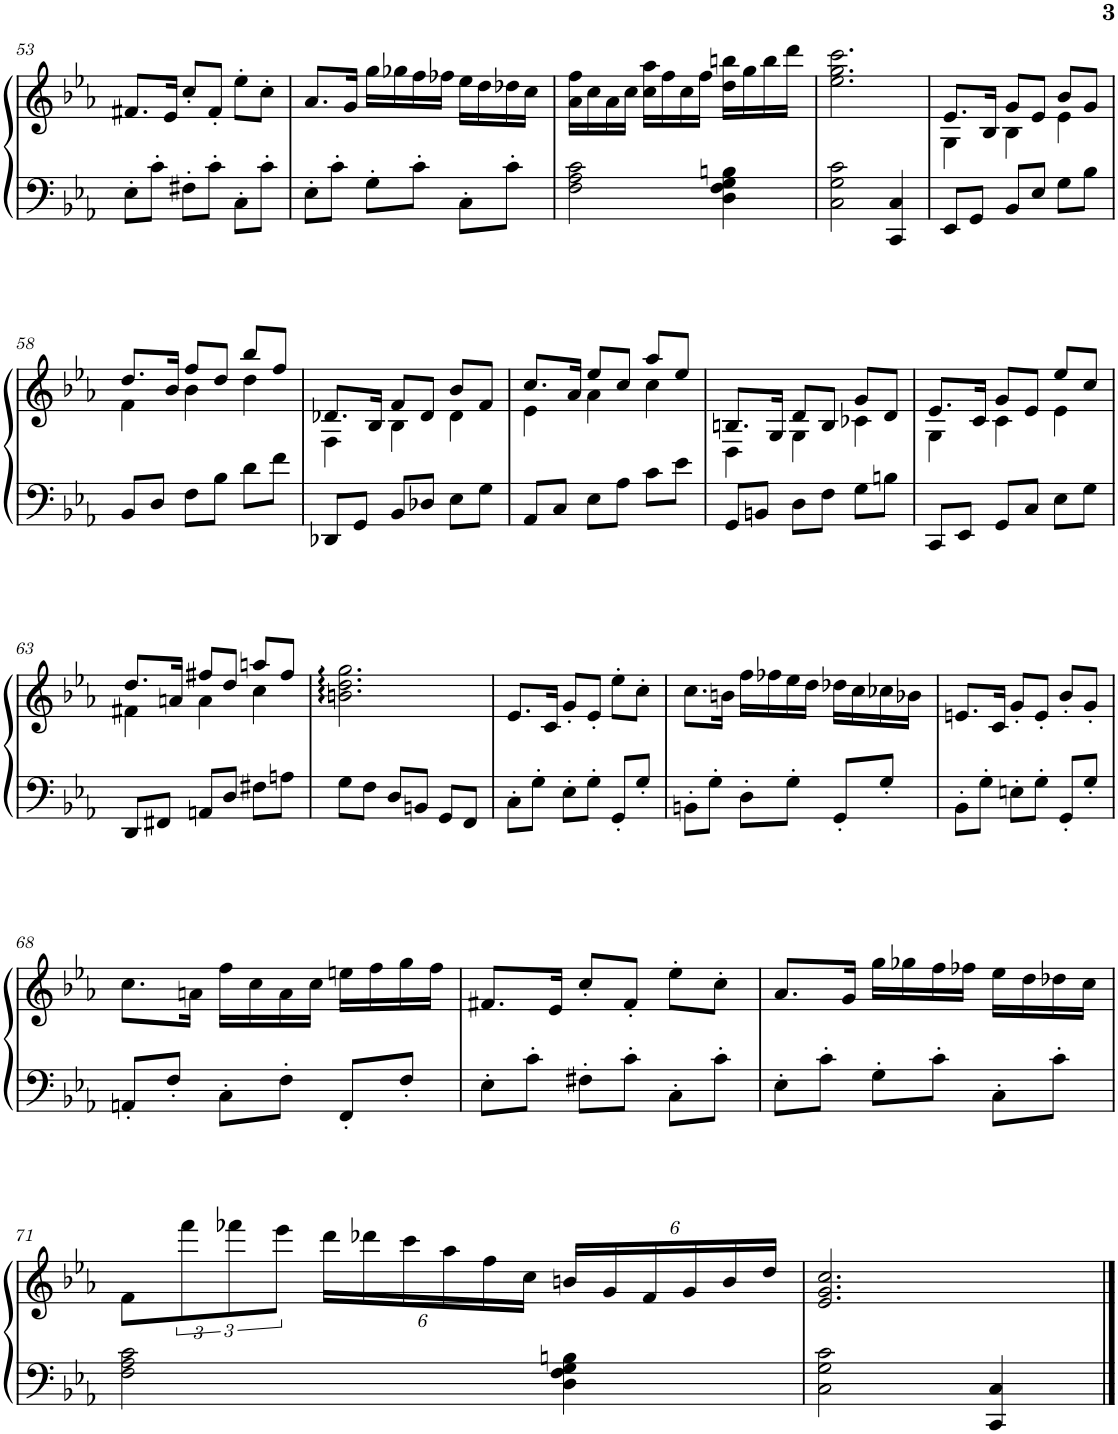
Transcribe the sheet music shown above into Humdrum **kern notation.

**kern	**kern
*part1	*part1
*staff2	*staff1
*I"Piano	*
*I'Pno.	*
!!LO:PB:g=z
*clefF4	*clefG2
*k[b-e-a-]	*k[b-e-a-]
*M3/4	*M3/4
=53	=53
8E-'\L	8.f#X/L
8c'\J	.
.	16e-/Jk
8F#X'\L	8cc'/L
8c'\J	8f#'/J
8C'\L	8ee-'\L
8c'\J	8cc'\J
=54	=54
8E-'\L	8.a-/L
8c'\J	.
.	16g/Jk
8G'\L	16gg\LL
.	16gg-X\
8c'\J	16ff\
.	16ff-X\JJ
8C'\L	16ee-\LL
.	16dd\
8c'\J	16dd-X\
.	16cc\JJ
=55	=55
2F\ 2A-\ 2c\	16a-\ 16ff\LL
.	16cc\
.	16a-\
.	16cc\JJ
.	16cc\ 16aa-\LL
.	16ff\
.	16cc\
.	16ff\JJ
4D\ 4F\ 4G\ 4Bn\	16dd\ 16bbn\LL
.	16gg\
.	16bb\
.	16ddd\JJ
=56	=56
2C\ 2G\ 2c\	2.ee-\ 2.gg\ 2.ccc\
4CC/ 4C/	.
=57	=57
*	*^
8EE-/L	8.e-/L	4G\
8GG/J	.	.
.	16B-/Jk	.
8BB-/L	8g/L	4B-\
8E-/J	8e-/J	.
8G\L	8b-/L	4e-\
8B-\J	8g/J	.
!!LO:LB:g=z	!!
=58	=58	=58
8BB-/L	8.dd/L	4f\
8D/J	.	.
.	16b-/Jk	.
8F\L	8ff/L	4b-\
8B-\J	8dd/J	.
8d\L	8bb-/L	4dd\
8f\J	8ff/J	.
=59	=59	=59
8DD-X/L	8.d-X/L	4F\
8GG/J	.	.
.	16B-/Jk	.
8BB-/L	8f/L	4B-\
8D-X/J	8d-/J	.
8E-\L	8b-/L	4d-\
8G\J	8f/J	.
=60	=60	=60
8AA-/L	8.cc/L	4e-\
8C/J	.	.
.	16a-/Jk	.
8E-\L	8ee-/L	4a-\
8A-\J	8cc/J	.
8c\L	8aa-/L	4cc\
8e-\J	8ee-/J	.
=61	=61	=61
8GG/L	8.Bn/L	4D\
8BBn/J	.	.
.	16G/Jk	.
8D\L	8d/L	4G\
8F\J	8B/J	.
8G\L	8g/L	4c-X\
8Bn\J	8d/J	.
=62	=62	=62
8CC/L	8.e-/L	4G\
8EE-/J	.	.
.	16c/Jk	.
8GG/L	8g/L	4c\
8C/J	8e-/J	.
8E-\L	8ee-/L	4e-\
8G\J	8cc/J	.
!!LO:LB:g=z	!!
=63	=63	=63
8DD/L	8.dd/L	4f#X\
8FF#X/J	.	.
.	16an/Jk	.
8AAn/L	8ff#X/L	4a\
8D/J	8dd/J	.
8F#X\L	8aan/L	4cc\
8An\J	8ff#/J	.
*	*v	*v
=64	=64
8G\L	2.bn\ 2.dd\ 2.gg\
8F\J	.
8D/L	.
8BBn/J	.
8GG/L	.
8FF/J	.
=65	=65
8C'\L	8.e-/L
8G'\J	.
.	16c/Jk
8E-'\L	8g'/L
8G'\J	8e-'/J
8GG'/L	8ee-'\L
8G'/J	8cc'\J
=66	=66
8BBn'\L	8.cc\L
8G'\J	.
.	16bn\Jk
8D'\L	16ff\LL
.	16ff-X\
8G'\J	16ee-\
.	16dd\JJ
8GG'/L	16dd-X\LL
.	16cc\
8G'/J	16cc-X\
.	16b-X\JJ
=67	=67
8BB-'\L	8.en/L
8G'\J	.
.	16c/Jk
8En'\L	8g'/L
8G'\J	8e'/J
8GG'/L	8b-'/L
8G'/J	8g'/J
!!LO:LB:g=z
=68	=68
8AAn'/L	8.cc\L
8F'/J	.
.	16an\Jk
8C'\L	16ff\LL
.	16cc\
8F'\J	16a\
.	16cc\JJ
8FF'/L	16een\LL
.	16ff\
8F'/J	16gg\
.	16ff\JJ
=69	=69
8E-'\L	8.f#X/L
8c'\J	.
.	16e-/Jk
8F#X'\L	8cc'/L
8c'\J	8f#'/J
8C'\L	8ee-'\L
8c'\J	8cc'\J
=70	=70
8E-'\L	8.a-/L
8c'\J	.
.	16g/Jk
8G'\L	16gg\LL
.	16gg-X\
8c'\J	16ff\
.	16ff-X\JJ
8C'\L	16ee-\LL
.	16dd\
8c'\J	16dd-X\
.	16cc\JJ
!!LO:LB:g=z
=71	=71
*	*Xbrackettup
2F\ 2A-\ 2c\	12f\L
*	*brackettup
.	18fff\
.	18fff-X\
.	18eee-\J
*	*Xbrackettup
.	24ddd\LL
.	24ddd-X\
.	24ccc\
.	24aa-\
.	24ff\
.	24cc\JJ
4D\ 4F\ 4G\ 4Bn\	24bn/LL
.	24g/
.	24f/
.	24g/
.	24b/
.	24dd/JJ
=72	=72
2C\ 2G\ 2c\	2.e-/ 2.g/ 2.cc/
4CC/ 4C/	.
==	==
*-	*-
